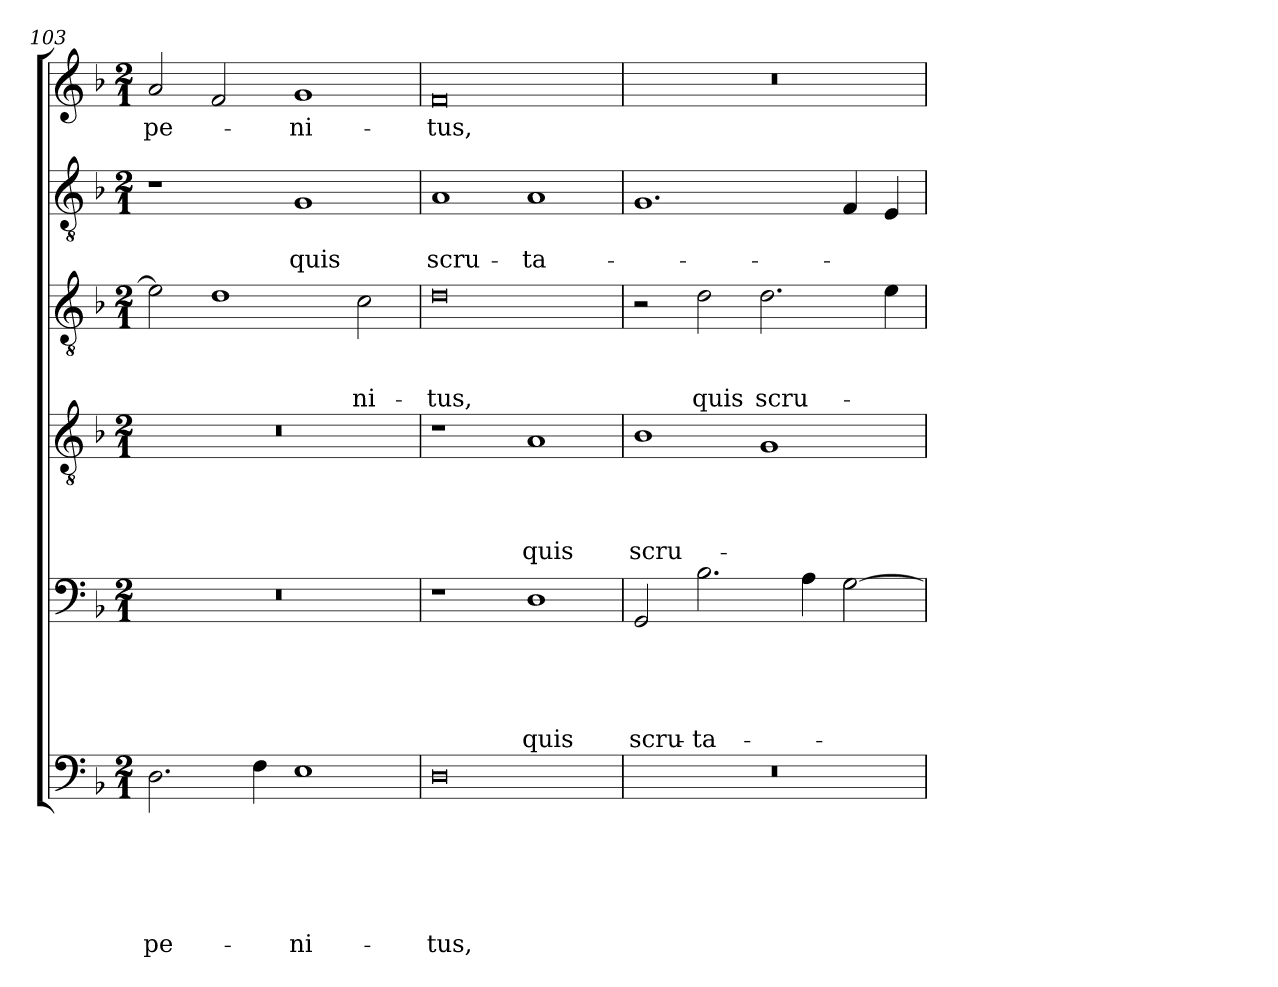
**kern	**text	**text	**text	**text	**text	**text	**kern	**text	**text	**text	**text	**text	**kern	**text	**text	**text	**text	**kern	**text	**text	**text	**kern	**text	**text	**kern	**text
*part6	*part6	*part6	*part6	*part6	*part6	*part6	*part5	*part5	*part5	*part5	*part5	*part5	*part4	*part4	*part4	*part4	*part4	*part3	*part3	*part3	*part3	*part2	*part2	*part2	*part1	*part1
*staff6	*staff6	*staff6	*staff6	*staff6	*staff6	*staff6	*staff5	*staff5	*staff5	*staff5	*staff5	*staff5	*staff4	*staff4	*staff4	*staff4	*staff4	*staff3	*staff3	*staff3	*staff3	*staff2	*staff2	*staff2	*staff1	*staff1
!!LO:PB:g=z
*clefF4	*	*	*	*	*	*	*clefF4	*	*	*	*	*	*clefGv2	*	*	*	*	*clefGv2	*	*	*	*clefGv2	*	*	*clefG2	*
*k[b-]	*	*	*	*	*	*	*k[b-]	*	*	*	*	*	*k[b-]	*	*	*	*	*k[b-]	*	*	*	*k[b-]	*	*	*k[b-]	*
*F:	*	*	*	*	*	*	*F:	*	*	*	*	*	*F:	*	*	*	*	*F:	*	*	*	*F:	*	*	*F:	*
*M2/1	*	*	*	*	*	*	*M2/1	*	*	*	*	*	*M2/1	*	*	*	*	*M2/1	*	*	*	*M2/1	*	*	*M2/1	*
=103	=103	=103	=103	=103	=103	=103	=103	=103	=103	=103	=103	=103	=103	=103	=103	=103	=103	=103	=103	=103	=103	=103	=103	=103	=103	=103
!	!	!	!	!	!	!LO:LY:b	!	!	!	!	!	!	!	!	!	!	!	!	!	!	!	!	!	!	!	!LO:LY:b
2.D\	.	.	.	.	.	pe-	0r	.	.	.	.	.	0r	.	.	.	.	2e\]	.	.	.	1r	.	.	2a/	pe-
.	.	.	.	.	.	.	.	.	.	.	.	.	.	.	.	.	.	1d	.	.	.	.	.	.	2f/	.
4F\	.	.	.	.	.	.	.	.	.	.	.	.	.	.	.	.	.	.	.	.	.	.	.	.	.	.
!	!	!	!	!	!	!LO:LY:b	!	!	!	!	!	!	!	!	!	!	!	!	!	!	!	!	!	!LO:LY:b	!	!LO:LY:b
1E	.	.	.	.	.	-ni-	.	.	.	.	.	.	.	.	.	.	.	.	.	.	.	1G	.	quis	1g	-ni-
!	!	!	!	!	!	!	!	!	!	!	!	!	!	!	!	!	!	!	!	!	!LO:LY:b	!	!	!	!	!
.	.	.	.	.	.	.	.	.	.	.	.	.	.	.	.	.	.	2c\	.	.	-ni-	.	.	.	.	.
=104	=104	=104	=104	=104	=104	=104	=104	=104	=104	=104	=104	=104	=104	=104	=104	=104	=104	=104	=104	=104	=104	=104	=104	=104	=104	=104
!	!	!	!	!	!	!LO:LY:b	!	!	!	!	!	!	!	!	!	!	!	!	!	!	!LO:LY:b	!	!	!LO:LY:b	!	!LO:LY:b
0D	.	.	.	.	.	-tus,	1r	.	.	.	.	.	1r	.	.	.	.	0d	.	.	-tus,	1A	.	scru-	0f	-tus,
!	!	!	!	!	!	!	!	!	!	!	!	!LO:LY:b	!	!	!	!	!LO:LY:b	!	!	!	!	!	!	!LO:LY:b	!	!
.	.	.	.	.	.	.	1D	.	.	.	.	quis	1A	.	.	.	quis	.	.	.	.	1A	.	-ta-	.	.
=105	=105	=105	=105	=105	=105	=105	=105	=105	=105	=105	=105	=105	=105	=105	=105	=105	=105	=105	=105	=105	=105	=105	=105	=105	=105	=105
!	!	!	!	!	!	!	!	!	!	!	!	!LO:LY:b	!	!	!	!	!LO:LY:b	!	!	!	!	!	!	!	!	!
0r	.	.	.	.	.	.	2GG/	.	.	.	.	scru-	1B-	.	.	.	scru-	2r	.	.	.	1.G	.	.	0r	.
!	!	!	!	!	!	!	!	!	!	!	!	!LO:LY:b	!	!	!	!	!	!	!	!	!LO:LY:b	!	!	!	!	!
.	.	.	.	.	.	.	2.B-\	.	.	.	.	-ta-	.	.	.	.	.	2d\	.	.	quis	.	.	.	.	.
!	!	!	!	!	!	!	!	!	!	!	!	!	!	!	!	!	!	!	!	!	!LO:LY:b	!	!	!	!	!
.	.	.	.	.	.	.	.	.	.	.	.	.	1G	.	.	.	.	2.d\	.	.	scru-	.	.	.	.	.
.	.	.	.	.	.	.	4A\	.	.	.	.	.	.	.	.	.	.	.	.	.	.	.	.	.	.	.
.	.	.	.	.	.	.	[2G\	.	.	.	.	.	.	.	.	.	.	.	.	.	.	4F/	.	.	.	.
.	.	.	.	.	.	.	.	.	.	.	.	.	.	.	.	.	.	4e\	.	.	.	4E/	.	.	.	.
=	=	=	=	=	=	=	=	=	=	=	=	=	=	=	=	=	=	=	=	=	=	=	=	=	=	=
*-	*-	*-	*-	*-	*-	*-	*-	*-	*-	*-	*-	*-	*-	*-	*-	*-	*-	*-	*-	*-	*-	*-	*-	*-	*-	*-
